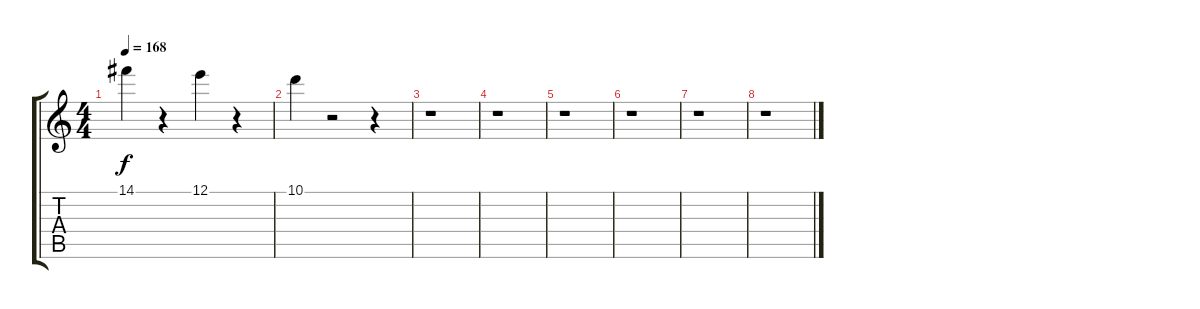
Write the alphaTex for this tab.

\track "" {instrument electricguitarjazz}
\staff {score tabs}
\tuning (E4 B3 G3 D3 A2 E2) {hide}
\ts (4 4)
\tempo 168
\clef g2
\ks c
14.1.4{dy f} r.4 12.1.4 r.4 |
10.1.4 r.2 r.4 |
r.1 |
r.1 |
r.1 |
r.1 |
r.1 |
r.1
